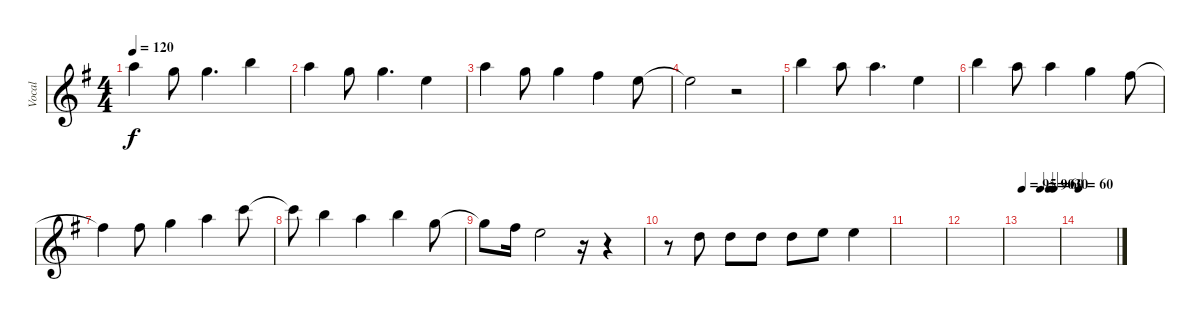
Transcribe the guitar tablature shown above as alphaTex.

\track ("Vocal" "Vocal") {instrument flute}
\staff {score}
\tuning (E4 B3 G3 D3 A2 E2 B1) {hide}
\ts (4 4)
\tempo 120
\clef g2
\ks g
17.1.4{dy f} 15.1.8 15.1.4{d} 19.1.4 |
17.1.4 15.1.8 15.1.4{d} 17.2.4 |
17.1.4 15.1.8 15.1.4 14.1.4 12.1.8 |
12.1{t}.2 r.2 |
19.1.4 22.2.8 22.2.4{d} 12.1.4 |
19.1.4 22.2.8 22.2.4 15.1.4 14.1.8 |
14.1{t}.4 14.1.8 15.1.4 17.1.4 20.1.8 |
20.1{t}.8 19.1.4 17.1.4 19.1.4 15.1.8 |
15.1{t}.8 19.2.16 12.1.2 r.16 r.4 |
r.8 15.2.8 15.2.8 15.2.8 15.2.8 17.2.8 12.1.4 |
|
|
\tempo 95
\tempo (90 0.5)
\tempo (60 0.75)
\tempo (30 0.875)
|
\tempo 60
